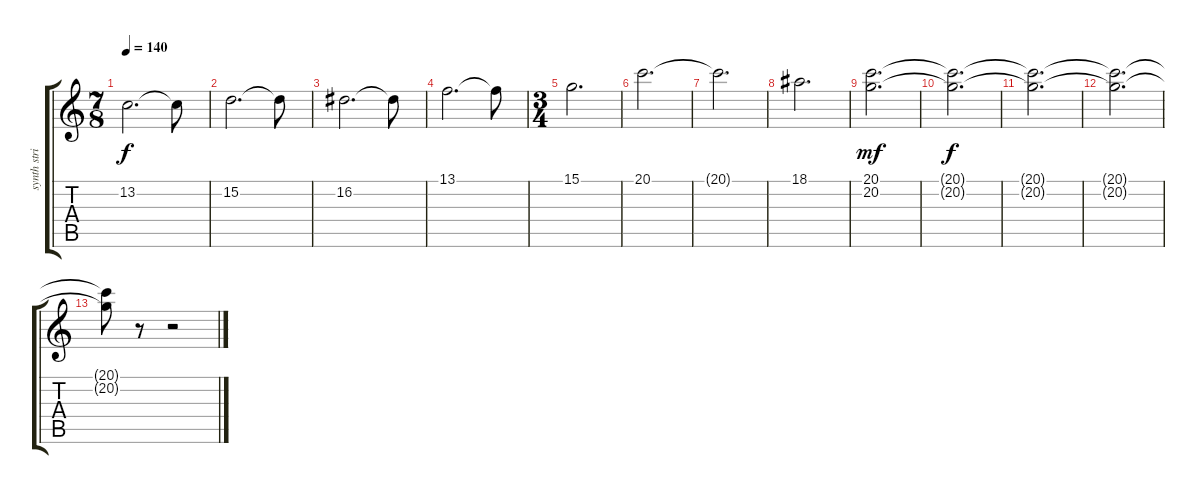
\track ("synth strings" "synth stri") {instrument stringensemble1}
\staff {score tabs}
\tuning (E4 B3 G3 D3 A2 E2) {hide}
\ts (7 8)
\tempo 140
\clef g2
\ks c
13.2.2{d dy f} 13.2{t}.8 |
15.2.2{d} 15.2{t}.8 |
16.2.2{d} 16.2{t}.8 |
13.1.2{d} 13.1{t}.8 |
\ts (3 4)
15.1.2{d} |
20.1.2{d} |
20.1{t}.2{d} |
18.1.2{d} |
(20.1 20.2).2{d dy mf} |
(20.1{t} 20.2{t}).2{d dy f} |
(20.1{t} 20.2{t}).2{d} |
(20.1{t} 20.2{t}).2{d} |
(20.1{t} 20.2{t}).8 r.8 r.2
